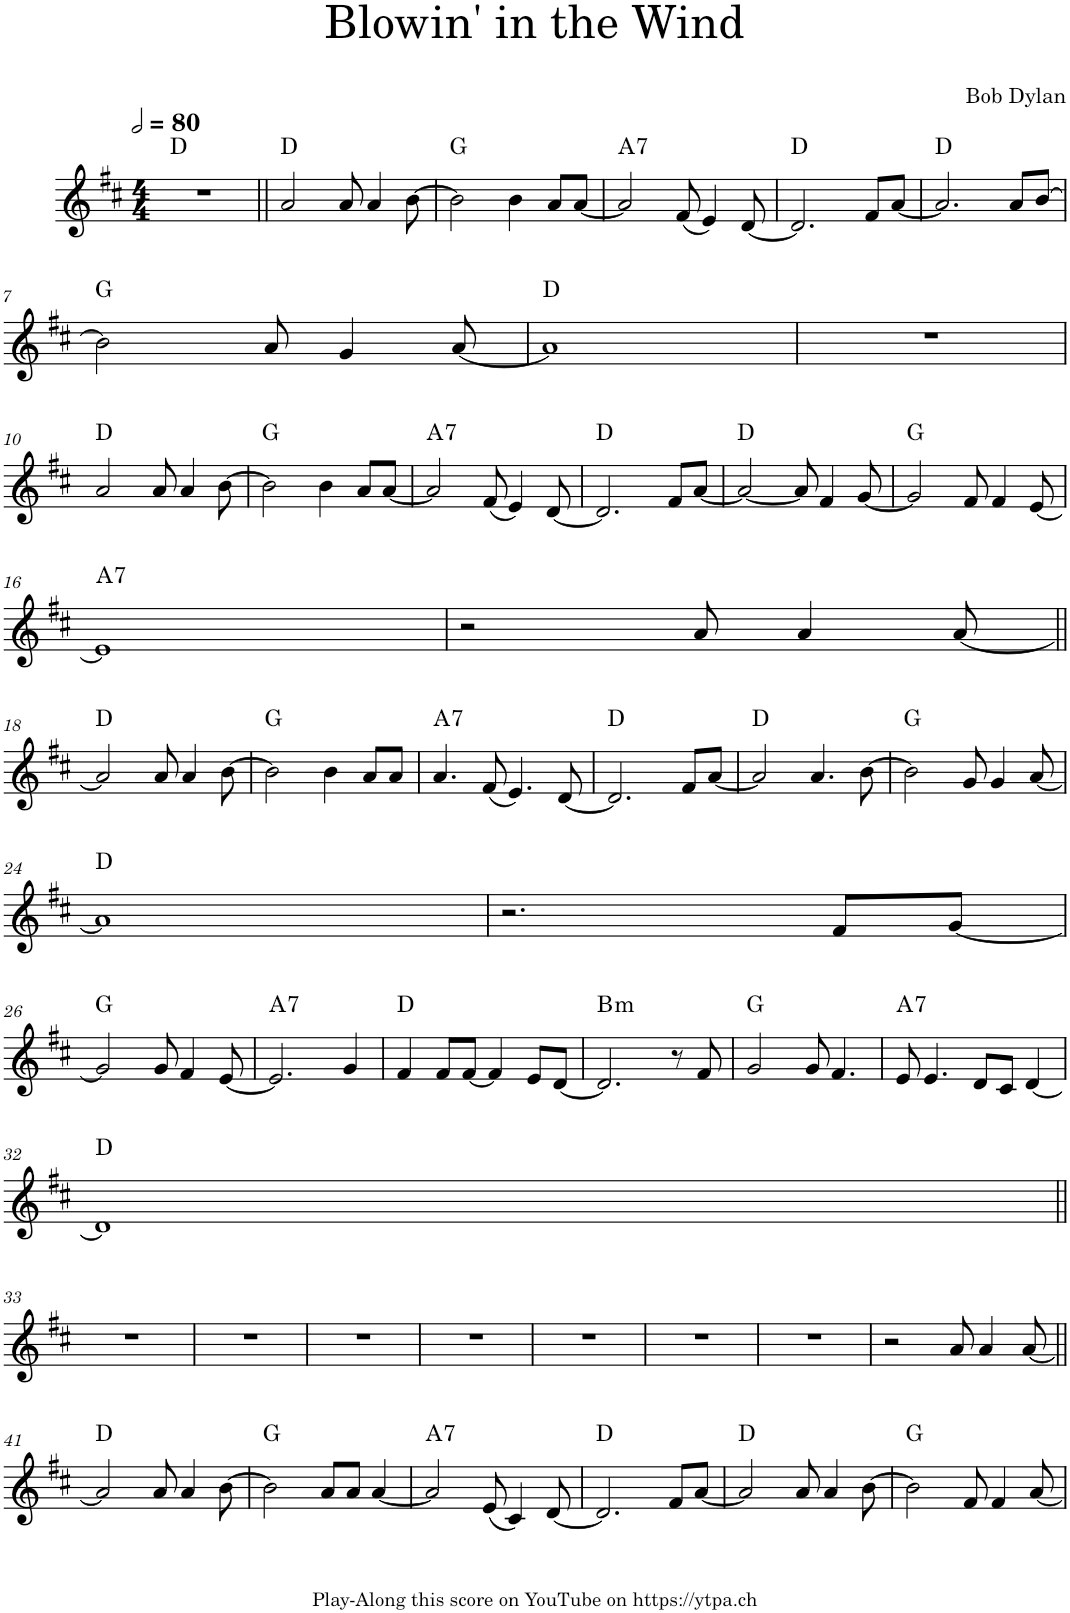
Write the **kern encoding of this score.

**kern	**harte
*part1	*part1
*staff1	*
*I"Piano	*
*I'Pno.	*
*clefG2	*
*k[f#c#]	*
*M4/4	*
*MM160	*
=1	=1
1r	D:maj
=2||	=2||
2a/	D:maj
8a/	.
4a/	.
[8b\	.
=3	=3
2b\]	G:maj
4b\	.
8a/L	.
[8a/J	.
=4	=4
!	!LO:H:kt=7
2a/]	A:7
(8f#/	.
4e/)	.
[8d/	.
=5	=5
2.d/]	D:maj
8f#/L	.
[8a/J	.
=6	=6
2.a/]	D:maj
8a/L	.
[8b/J	.
!!LO:LB:g=z
=7	=7
2b\]	G:maj
8a/	.
4g/	.
[8a/	.
=8	=8
1a]	D:maj
=9	=9
1r	.
!!LO:LB:g=z
=10	=10
2a/	D:maj
8a/	.
4a/	.
[8b\	.
=11	=11
2b\]	G:maj
4b\	.
8a/L	.
[8a/J	.
=12	=12
!	!LO:H:kt=7
2a/]	A:7
(8f#/	.
4e/)	.
[8d/	.
=13	=13
2.d/]	D:maj
8f#/L	.
[8a/J	.
=14	=14
2a/_	D:maj
8a/]	.
4f#/	.
[8g/	.
=15	=15
2g/]	G:maj
8f#/	.
4f#/	.
[8e/	.
!!LO:LB:g=z
=16	=16
!	!LO:H:kt=7
1e]	A:7
=17	=17
2r	.
8a/	.
4a/	.
[8a/	.
!!LO:LB:g=z
=18||	=18||
2a/]	D:maj
8a/	.
4a/	.
[8b\	.
=19	=19
2b\]	G:maj
4b\	.
8a/L	.
8a/J	.
=20	=20
!	!LO:H:kt=7
4.a/	A:7
(8f#/	.
4.e/)	.
[8d/	.
=21	=21
2.d/]	D:maj
8f#/L	.
[8a/J	.
=22	=22
2a/]	D:maj
4.a/	.
[8b\	.
=23	=23
2b\]	G:maj
8g/	.
4g/	.
[8a/	.
!!LO:LB:g=z
=24	=24
1a]	D:maj
=25	=25
2.r	.
8f#/L	.
[8g/J	.
!!LO:LB:g=z
=26	=26
2g/]	G:maj
8g/	.
4f#/	.
[8e/	.
=27	=27
!	!LO:H:kt=7
2.e/]	A:7
4g/	.
=28	=28
4f#/	D:maj
8f#/L	.
[8f#/J	.
4f#/]	.
8e/L	.
[8d/J	.
=29	=29
!	!LO:H:kt=m
2.d/]	B:min
8r	.
8f#/	.
=30	=30
2g/	G:maj
8g/	.
4.f#/	.
=31	=31
!	!LO:H:kt=7
8e/	A:7
4.e/	.
8d/L	.
8c#/J	.
[4d/	.
!!LO:LB:g=z
=32	=32
1d]	D:maj
!!LO:LB:g=z
=33||	=33||
1r	.
=34	=34
1r	.
=35	=35
1r	.
=36	=36
1r	.
=37	=37
1r	.
=38	=38
1r	.
=39	=39
1r	.
=40	=40
2r	.
8a/	.
4a/	.
[8a/	.
!!LO:LB:g=z
=41||	=41||
2a/]	D:maj
8a/	.
4a/	.
[8b\	.
=42	=42
2b\]	G:maj
8a/L	.
8a/J	.
[4a/	.
=43	=43
!	!LO:H:kt=7
2a/]	A:7
(8e/	.
4c#/)	.
[8d/	.
=44	=44
2.d/]	D:maj
8f#/L	.
[8a/J	.
=45	=45
2a/]	D:maj
8a/	.
4a/	.
[8b\	.
=46	=46
2b\]	G:maj
8f#/	.
4f#/	.
[8a/	.
=	=
*-	*-
